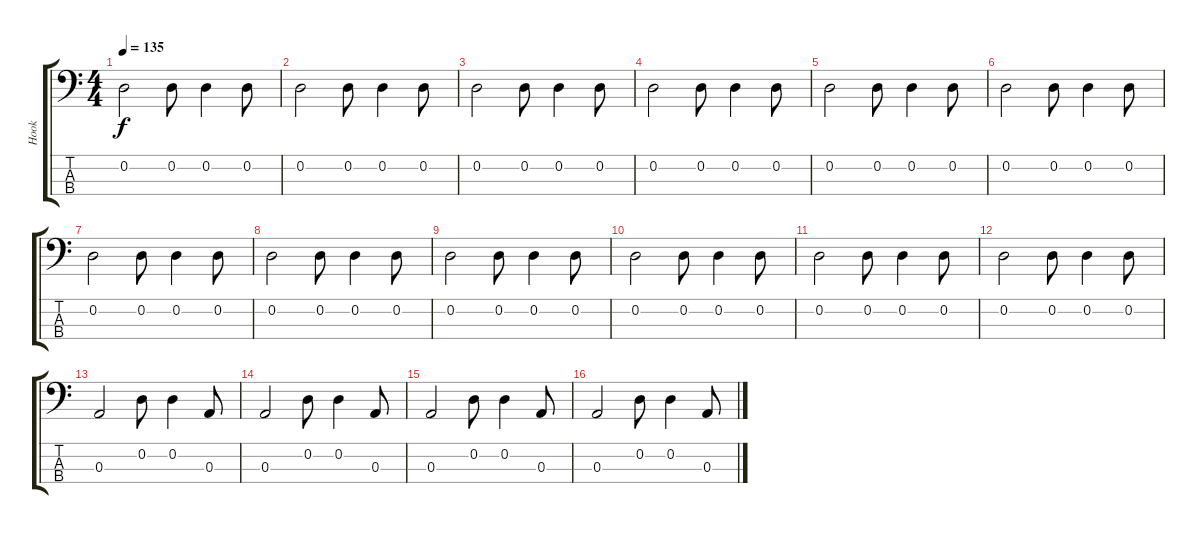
\track ("Hook" "Hook") {instrument electricbasspick}
\staff {score tabs}
\tuning (G2 D2 A1 E1) {hide}
\ts (4 4)
\tempo 135
\clef f4
\ks c
0.2.2{dy f} 0.2.8 0.2.4 0.2.8 |
0.2.2 0.2.8 0.2.4 0.2.8 |
0.2.2 0.2.8 0.2.4 0.2.8 |
0.2.2 0.2.8 0.2.4 0.2.8 |
0.2.2 0.2.8 0.2.4 0.2.8 |
0.2.2 0.2.8 0.2.4 0.2.8 |
0.2.2 0.2.8 0.2.4 0.2.8 |
0.2.2 0.2.8 0.2.4 0.2.8 |
0.2.2 0.2.8 0.2.4 0.2.8 |
0.2.2 0.2.8 0.2.4 0.2.8 |
0.2.2 0.2.8 0.2.4 0.2.8 |
0.2.2 0.2.8 0.2.4 0.2.8 |
0.3.2 0.2.8 0.2.4 0.3.8 |
0.3.2 0.2.8 0.2.4 0.3.8 |
0.3.2 0.2.8 0.2.4 0.3.8 |
0.3.2 0.2.8 0.2.4 0.3.8
